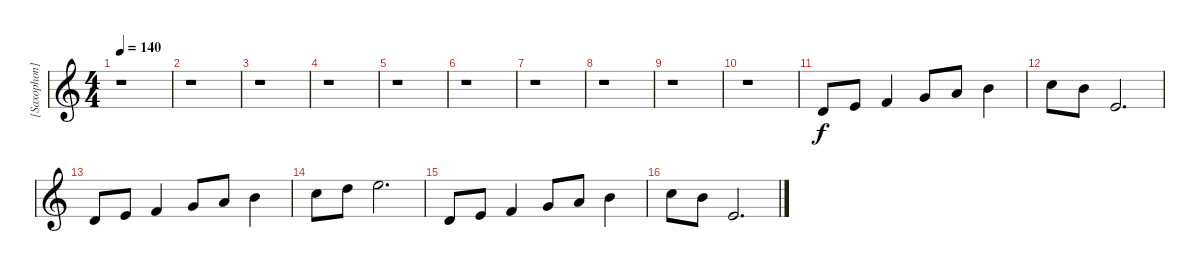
\track ("[Saxophon]" "[Saxophon]") {instrument tenorsax}
\staff {score}
\tuning (E4 B3 G3 D3 A2 E2) {hide}
\ts (4 4)
\tempo 140
\clef g2
\ks c
r.1{dy f} |
r.1 |
r.1 |
r.1 |
r.1 |
r.1 |
r.1 |
r.1 |
r.1 |
r.1 |
3.2.8 5.2.8 6.2.4 8.2.8 10.2.8 12.2.4 |
13.2.8 12.2.8 5.2.2{d} |
3.2.8 5.2.8 6.2.4 8.2.8 10.2.8 12.2.4 |
13.2.8 15.2.8 17.2.2{d} |
3.2.8 5.2.8 6.2.4 8.2.8 10.2.8 12.2.4 |
13.2.8 12.2.8 5.2.2{d}
